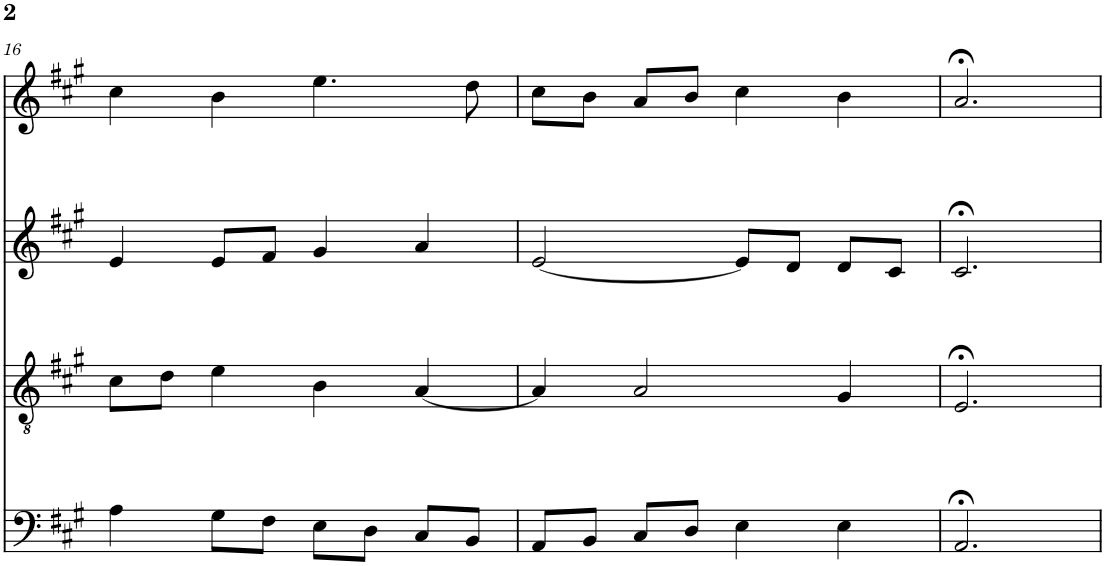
**kern	**kern	**kern	**kern
*part4	*part3	*part2	*part1
*staff4	*staff3	*staff2	*staff1
*I"bass	*I"tenor	*I"alto	*I"soprn
!!LO:PB:g=z
*clefF4	*clefGv2	*clefG2	*clefG2
*k[f#c#g#]	*k[f#c#g#]	*k[f#c#g#]	*k[f#c#g#]
*A:	*A:	*A:	*A:
*M4/4	*M4/4	*M4/4	*M4/4
=16	=16	=16	=16
4A\	8c#\L	4e/	4cc#\
.	8d\J	.	.
8G#\L	4e\	8e/L	4b\
8F#\J	.	8f#/J	.
8E\L	4B\	4g#/	4.ee\
8D\J	.	.	.
8C#/L	[4A/	4a/	.
8BB/J	.	.	8dd\
=17	=17	=17	=17
8AA/L	4A/]	[2e/	8cc#\L
8BB/J	.	.	8b\J
8C#/L	2A/	.	8a/L
8D/J	.	.	8b/J
4E\	.	8e/L]	4cc#\
.	.	8d/J	.
4E\	4G#/	8d/L	4b\
.	.	8c#/J	.
=18	=18	=18	=18
2.AA;</	2.E;</	2.c#;</	2.a;</
=	=	=	=
*-	*-	*-	*-
